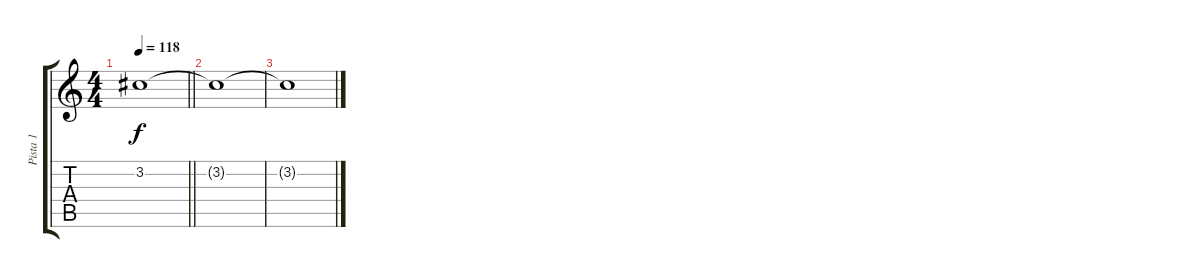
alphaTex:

\track ("Pista 1" "Pista 1") {instrument distortionguitar}
\staff {score tabs}
\tuning (Eb4 Bb3 Gb3 Db3 Ab2 Db2) {hide}
\ts (4 4)
\tempo 118
\clef g2
\barLineRight lightlight
\ks c
3.2.1{dy f} |
3.2{t}.1 |
3.2{t}.1
